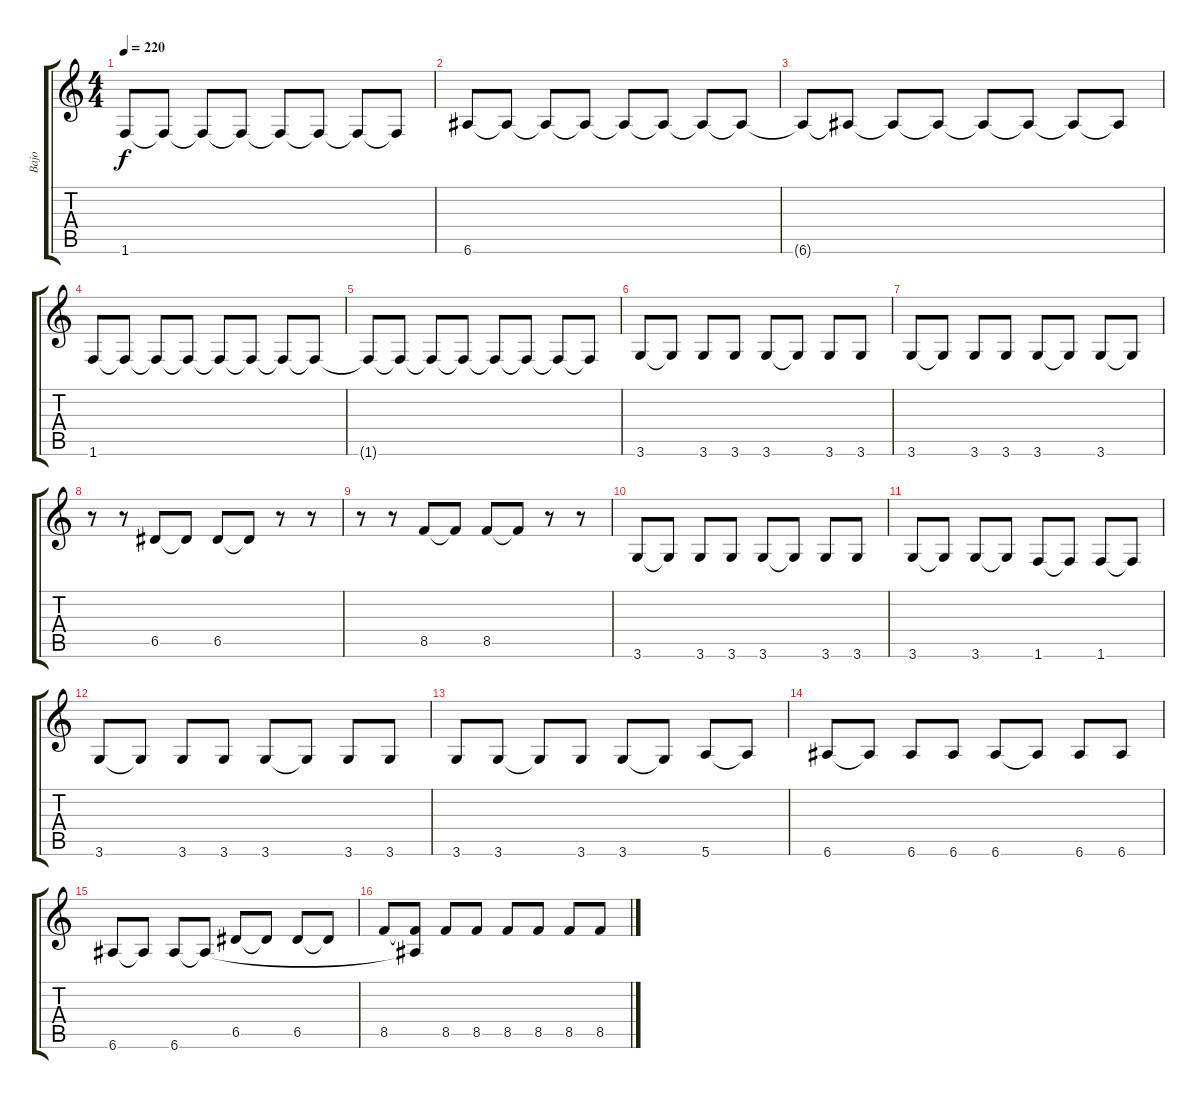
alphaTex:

\track ("Bajo" "Bajo") {instrument electricbassfinger}
\staff {score tabs}
\tuning (E4 B3 G3 D3 A2 E2) {hide}
\ts (4 4)
\tempo 220
\clef g2
\ks c
1.6{t}.8{dy f} 1.6{t}.8 1.6{t}.8 1.6{t}.8 1.6{t}.8 1.6{t}.8 1.6{t}.8 1.6{t}.8 |
6.6.8 6.6{t}.8 6.6{t}.8 6.6{t}.8 6.6{t}.8 6.6{t}.8 6.6{t}.8 6.6{t}.8 |
6.6{t}.8 6.6{t}.8 6.6{t}.8 6.6{t}.8 6.6{t}.8 6.6{t}.8 6.6{t}.8 6.6{t}.8 |
1.6.8 1.6{t}.8 1.6{t}.8 1.6{t}.8 1.6{t}.8 1.6{t}.8 1.6{t}.8 1.6{t}.8 |
1.6{t}.8 1.6{t}.8 1.6{t}.8 1.6{t}.8 1.6{t}.8 1.6{t}.8 1.6{t}.8 1.6{t}.8 |
3.6.8 3.6{t}.8 3.6.8 3.6.8 3.6.8 3.6{t}.8 3.6.8 3.6.8 |
3.6.8 3.6{t}.8 3.6.8 3.6.8 3.6.8 3.6{t}.8 3.6.8 3.6{t}.8 |
r.8 r.8 6.5.8 6.5{t}.8 6.5.8 6.5{t}.8 r.8 r.8 |
r.8 r.8 8.5.8 8.5{t}.8 8.5.8 8.5{t}.8 r.8 r.8 |
3.6.8 3.6{t}.8 3.6.8 3.6.8 3.6.8 3.6{t}.8 3.6.8 3.6.8 |
3.6.8 3.6{t}.8 3.6.8 3.6{t}.8 1.6.8 1.6{t}.8 1.6.8 1.6{t}.8 |
3.6.8 3.6{t}.8 3.6.8 3.6.8 3.6.8 3.6{t}.8 3.6.8 3.6.8 |
3.6.8 3.6.8 3.6{t}.8 3.6.8 3.6.8 3.6{t}.8 5.6.8 5.6{t}.8 |
6.6.8 6.6{t}.8 6.6.8 6.6.8 6.6.8 6.6{t}.8 6.6.8 6.6.8 |
6.6.8 6.6{t}.8 6.6.8 6.6{t}.8 6.5.8 6.5{t}.8 6.5.8 6.5{t}.8 |
8.5.8 (8.5{t} 6.6{t}).8 8.5.8 8.5.8 8.5.8 8.5.8 8.5.8 8.5.8
